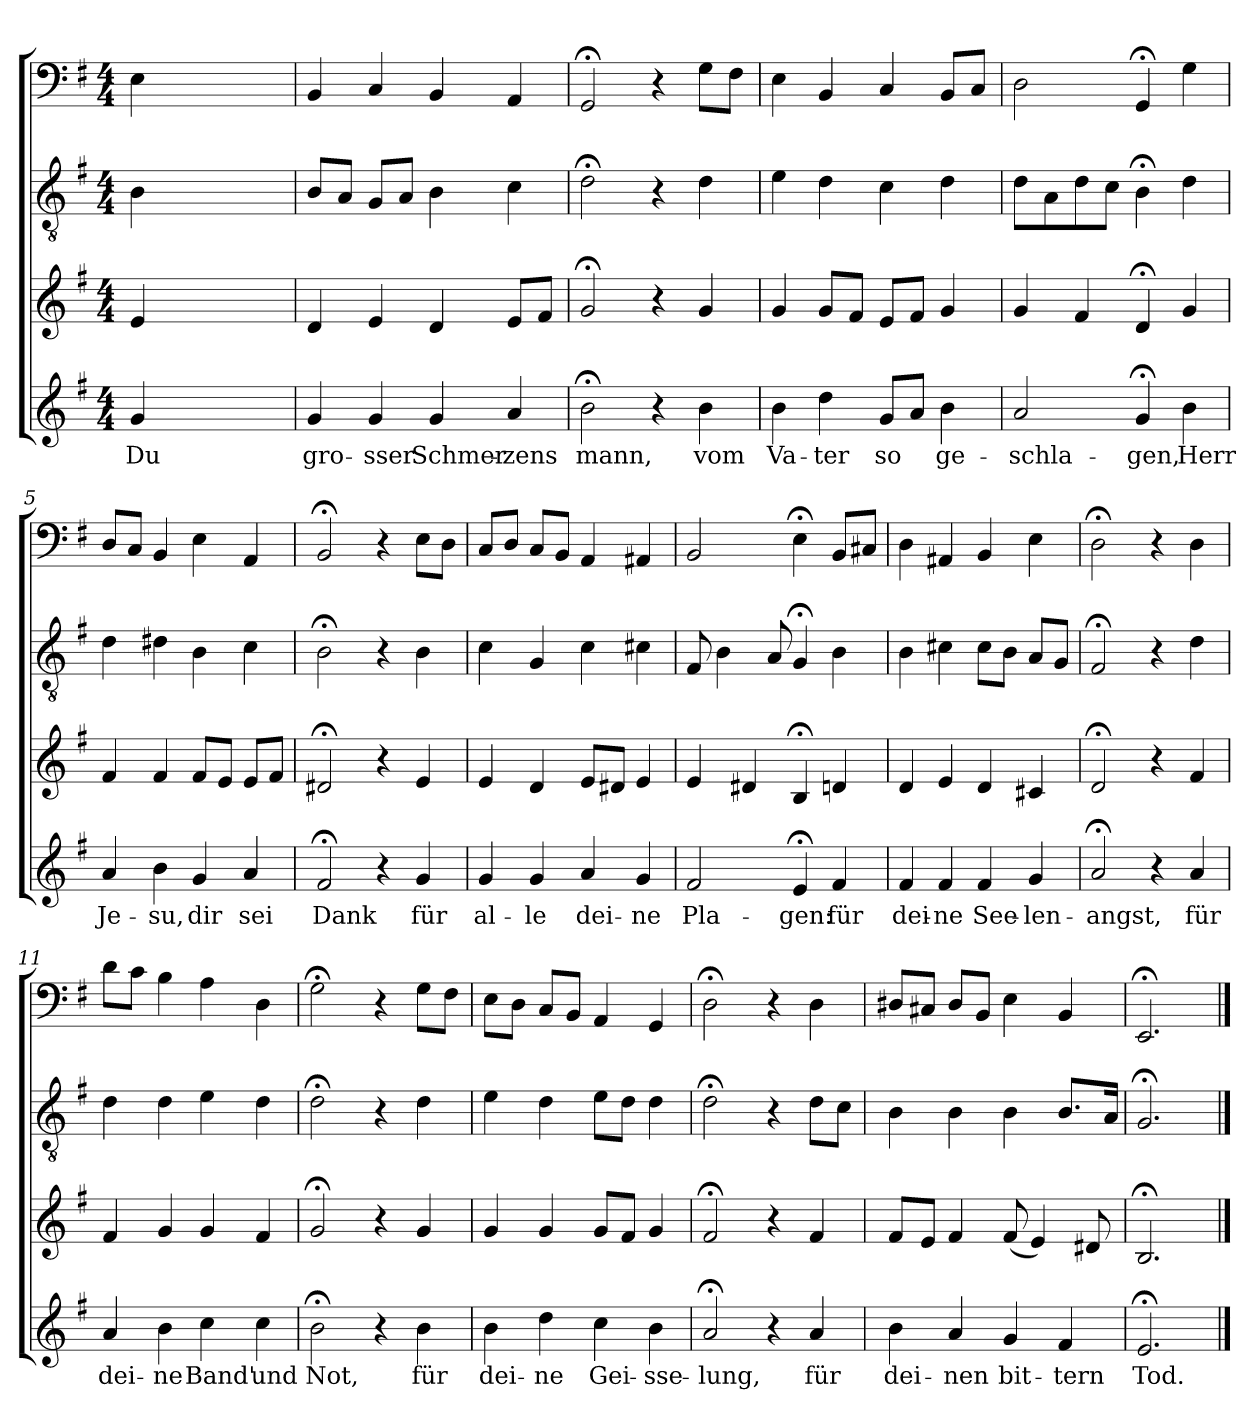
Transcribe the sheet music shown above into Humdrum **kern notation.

**kern	**text	**kern	**kern	**kern
*part4	*part4	*part3	*part2	*part1
*staff4	*staff4	*staff3	*staff2	*staff1
*clefG2	*	*clefG2	*clefGv2	*clefF4
*k[f#]	*	*k[f#]	*k[f#]	*k[f#]
*G:	*	*G:	*G:	*G:
*M4/4	*	*M4/4	*M4/4	*M4/4
=	=	=	=	=
4g/	Du	4e/	4B\	4E\
2ryy	.	2ryy	2ryy	2ryy
4ryy	.	4ryy	4ryy	4ryy
=1	=1	=1	=1	=1
4g/	gro-	4d/	8B/L	4BB/
.	.	.	8A/J	.
4g/	-sser	4e/	8G/L	4C/
.	.	.	8A/J	.
4g/	Schmer-	4d/	4B\	4BB/
4a/	-zens	8e/L	4c\	4AA/
.	.	8f#/J	.	.
=2	=2	=2	=2	=2
2b;<\	mann,	2g;</	2d;<\	2GG;</
4r	.	4r	4r	4r
4b\	vom	4g/	4d\	8G\L
.	.	.	.	8F#\J
=3	=3	=3	=3	=3
4b\	Va-	4g/	4e\	4E\
4dd\	-ter	8g/L	4d\	4BB/
.	.	8f#/J	.	.
8g/L	so	8e/L	4c\	4C/
8a/J	.	8f#/J	.	.
4b\	ge-	4g/	4d\	8BB/L
.	.	.	.	8C/J
=4	=4	=4	=4	=4
2a/	-schla-	4g/	8d\L	2D\
.	.	.	8A\	.
.	.	4f#/	8d\	.
.	.	.	8c\J	.
4g;</	-gen,	4d;</	4B;<\	4GG;</
4b\	Herr	4g/	4d\	4G\
=5	=5	=5	=5	=5
4a/	Je-	4f#/	4d\	8D/L
.	.	.	.	8C/J
4b\	-su,	4f#/	4d#X\	4BB/
4g/	dir	8f#/L	4B\	4E\
.	.	8e/J	.	.
4a/	sei	8e/L	4c\	4AA/
.	.	8f#/J	.	.
=6	=6	=6	=6	=6
2f#;</	Dank	2d#X;</	2B;<\	2BB;</
4r	.	4r	4r	4r
4g/	für	4e/	4B\	8E\L
.	.	.	.	8D\J
=7	=7	=7	=7	=7
4g/	al-	4e/	4c\	8C/L
.	.	.	.	8D/J
4g/	-le	4d/	4G/	8C/L
.	.	.	.	8BB/J
4a/	dei-	8e/L	4c\	4AA/
.	.	8d#X/J	.	.
4g/	-ne	4e/	4c#X\	4AA#X/
=8	=8	=8	=8	=8
2f#/	Pla-	4e/	8F#/	2BB/
.	.	.	4B\	.
.	.	4d#X/	.	.
.	.	.	8A/	.
4e;</	-gen:	4B;</	4G;</	4E;<\
4f#/	für	4dn/	4B\	8BB/L
.	.	.	.	8C#X/J
=9	=9	=9	=9	=9
4f#/	dei-	4d/	4B\	4D\
4f#/	-ne	4e/	4c#X\	4AA#X/
4f#/	See-	4d/	8c#\L	4BB/
.	.	.	8B\J	.
4g/	-len-	4c#X/	8A/L	4E\
.	.	.	8G/J	.
=10	=10	=10	=10	=10
2a;</	-angst,	2d;</	2F#;</	2D;<\
4r	.	4r	4r	4r
4a/	für	4f#/	4d\	4D\
=11	=11	=11	=11	=11
4a/	dei-	4f#/	4d\	8d\L
.	.	.	.	8c\J
4b\	-ne	4g/	4d\	4B\
4cc\	Band'	4g/	4e\	4A\
4cc\	und	4f#/	4d\	4D\
=12	=12	=12	=12	=12
2b;<\	Not,	2g;</	2d;<\	2G;<\
4r	.	4r	4r	4r
4b\	für	4g/	4d\	8G\L
.	.	.	.	8F#\J
=13	=13	=13	=13	=13
4b\	dei-	4g/	4e\	8E\L
.	.	.	.	8D\J
4dd\	-ne	4g/	4d\	8C/L
.	.	.	.	8BB/J
4cc\	Gei-	8g/L	8e\L	4AA/
.	.	8f#/J	8d\J	.
4b\	-sse-	4g/	4d\	4GG/
=14	=14	=14	=14	=14
2a;</	-lung,	2f#;</	2d;<\	2D;<\
4r	.	4r	4r	4r
4a/	für	4f#/	8d\L	4D\
.	.	.	8c\J	.
=15	=15	=15	=15	=15
4b\	dei-	8f#/L	4B\	8D#X/L
.	.	8e/J	.	8C#X/J
4a/	-nen	4f#/	4B\	8D#/L
.	.	.	.	8BB/J
4g/	bit-	(8f#/	4B\	4E\
.	.	4e/)	.	.
4f#/	-tern	.	8.B/L	4BB/
.	.	8d#X/	.	.
.	.	.	16A/Jk	.
=16	=16	=16	=16	=16
2.e;</	Tod.	2.B;</	2.G;</	2.EE;</
==	==	==	==	==
*-	*-	*-	*-	*-
